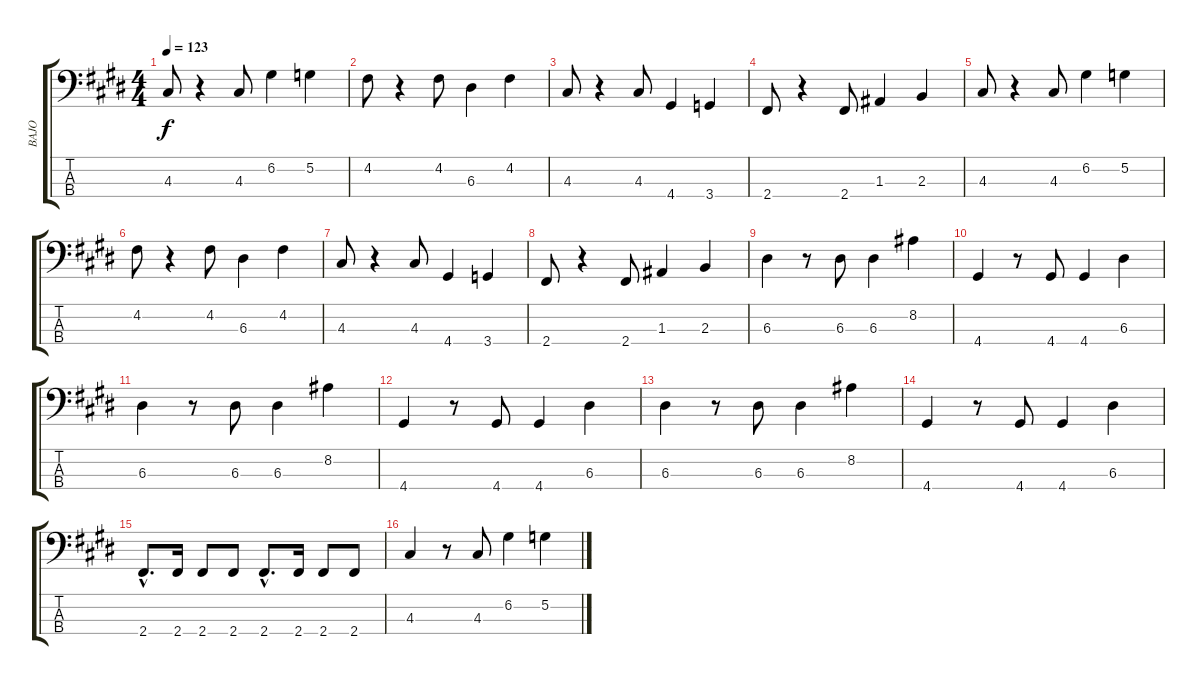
\track ("BAJO" "BAJO") {instrument electricbassfinger}
\staff {score tabs}
\tuning (G2 D2 A1 E1) {hide}
\ts (4 4)
\tempo 123
\clef f4
\ks c#minor
4.3.8{dy f} r.4 4.3.8 6.2.4 5.2.4 |
4.2.8 r.4 4.2.8 6.3.4 4.2.4 |
4.3.8 r.4 4.3.8 4.4.4 3.4.4 |
2.4.8 r.4 2.4.8 1.3.4 2.3.4 |
4.3.8 r.4 4.3.8 6.2.4 5.2.4 |
4.2.8 r.4 4.2.8 6.3.4 4.2.4 |
4.3.8 r.4 4.3.8 4.4.4 3.4.4 |
2.4.8 r.4 2.4.8 1.3.4 2.3.4 |
6.3.4 r.8 6.3.8 6.3.4 8.2.4 |
4.4.4 r.8 4.4.8 4.4.4 6.3.4 |
6.3.4 r.8 6.3.8 6.3.4 8.2.4 |
4.4.4 r.8 4.4.8 4.4.4 6.3.4 |
6.3.4 r.8 6.3.8 6.3.4 8.2.4 |
4.4.4 r.8 4.4.8 4.4.4 6.3.4 |
2.4{hac}.8{d} 2.4.16 2.4.8 2.4.8 2.4{hac}.8{d} 2.4.16 2.4.8 2.4.8 |
4.3.4 r.8 4.3.8 6.2.4 5.2.4
